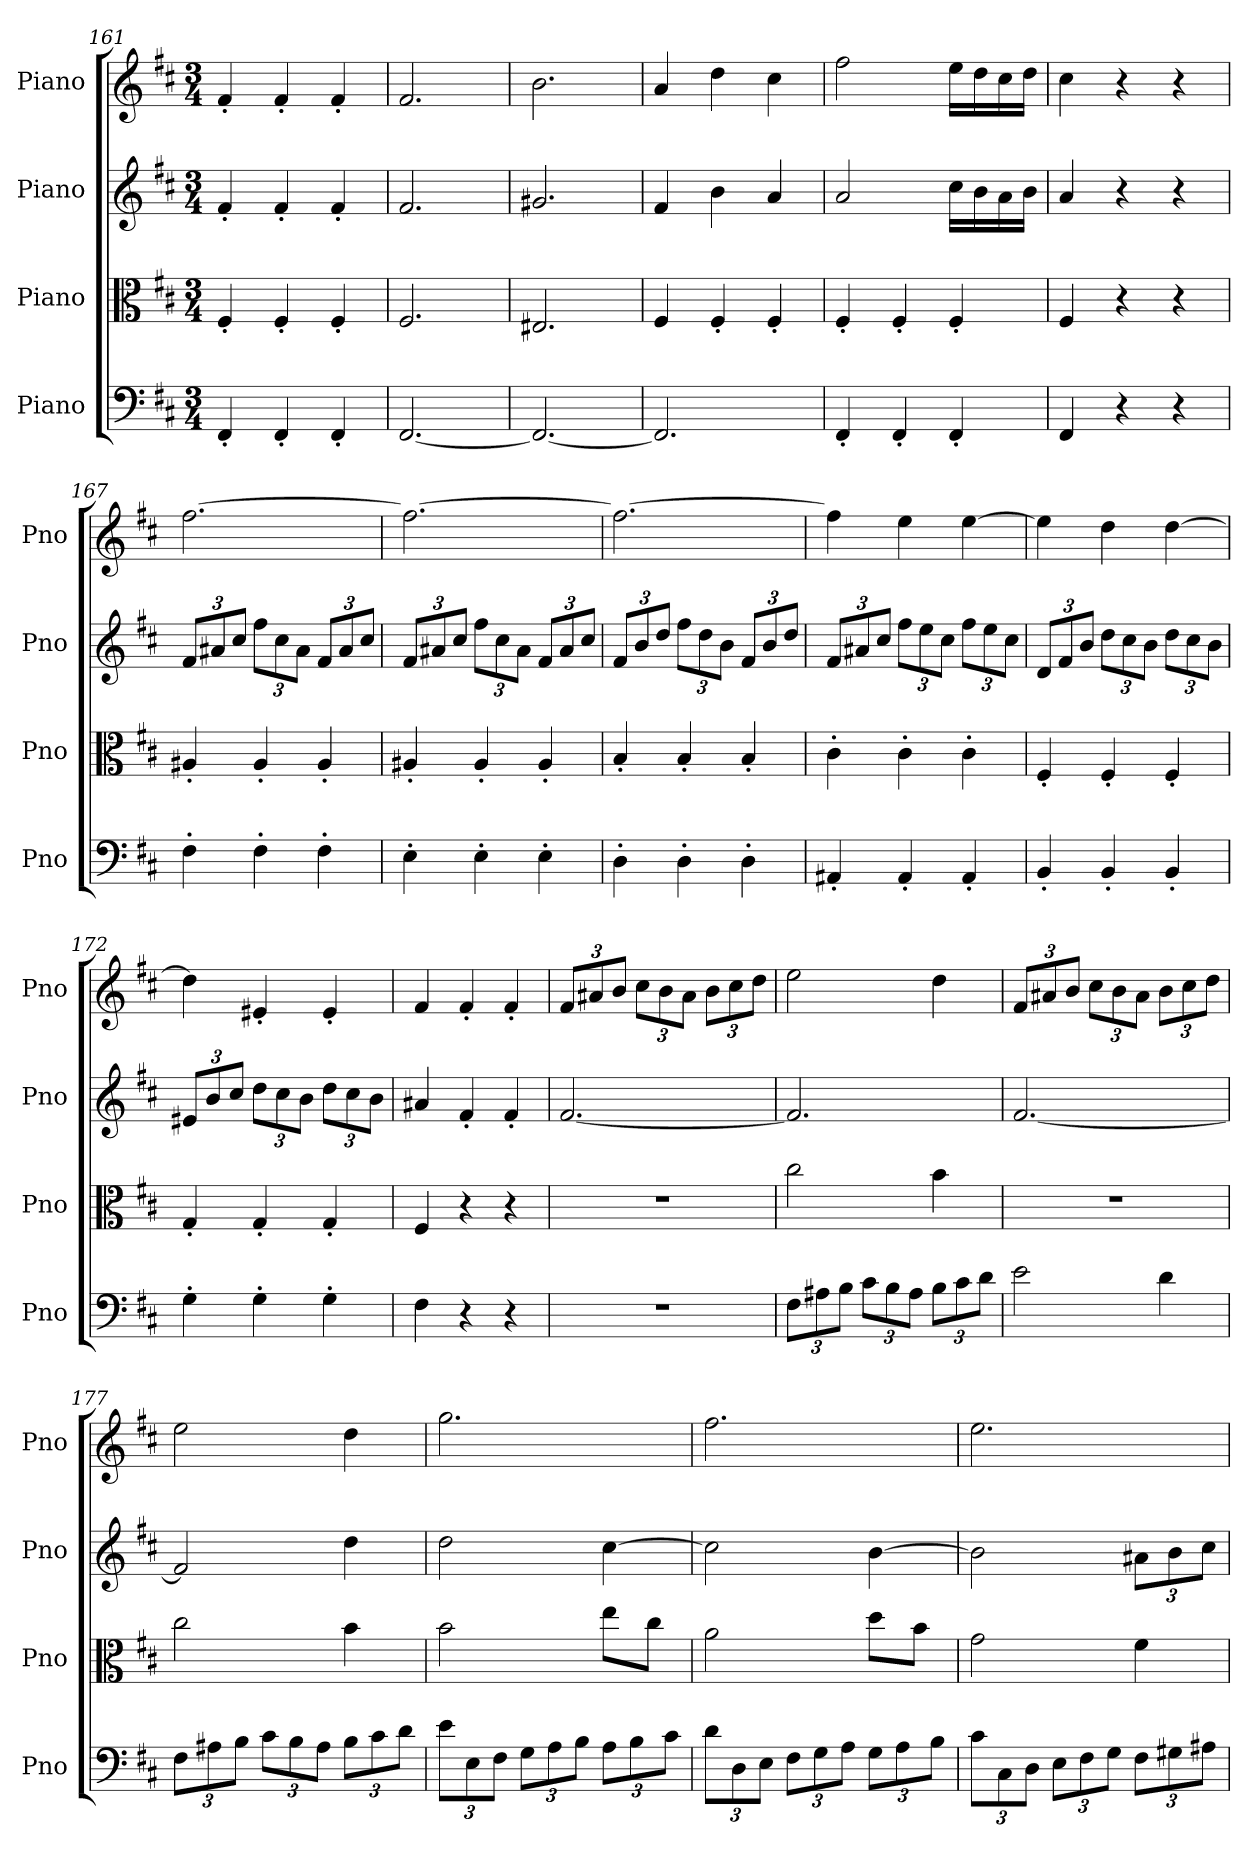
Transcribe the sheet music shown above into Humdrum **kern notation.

**kern	**kern	**kern	**kern
*part4	*part3	*part2	*part1
*staff4	*staff3	*staff2	*staff1
*I"Piano	*I"Piano	*I"Piano	*I"Piano
*I'Pno	*I'Pno	*I'Pno	*I'Pno
*clefF4	*clefC3	*clefG2	*clefG2
*k[f#c#]	*k[f#c#]	*k[f#c#]	*k[f#c#]
*M3/4	*M3/4	*M3/4	*M3/4
=161	=161	=161	=161
4FF#'/	4F#'/	4f#'/	4f#'/
4FF#'/	4F#'/	4f#'/	4f#'/
4FF#'/	4F#'/	4f#'/	4f#'/
=162	=162	=162	=162
[2.FF#/	2.F#/	2.f#/	2.f#/
=163	=163	=163	=163
2.FF#/_	2.E#X/	2.g#X/	2.b\
=164	=164	=164	=164
2.FF#/]	4F#/	4f#/	4a/
.	4F#'/	4b\	4dd\
.	4F#'/	4a/	4cc#\
=165	=165	=165	=165
4FF#'/	4F#'/	2a/	2ff#\
4FF#'/	4F#'/	.	.
4FF#'/	4F#'/	16cc#\LL	16ee\LL
.	.	16b\	16dd\
.	.	16a\	16cc#\
.	.	16b\JJ	16dd\JJ
=166	=166	=166	=166
4FF#/	4F#/	4a/	4cc#\
4r	4r	4r	4r
4r	4r	4r	4r
!!LO:PB:g=z
=167	=167	=167	=167
*	*	*Xbrackettup	*
4F#'\	4A#X'/	12f#/L	[2.ff#\
.	.	12a#X/	.
.	.	12cc#/J	.
4F#'\	4A#'/	12ff#\L	.
.	.	12cc#\	.
.	.	12a#\J	.
4F#'\	4A#'/	12f#/L	.
.	.	12a#/	.
.	.	12cc#/J	.
=168	=168	=168	=168
4E'\	4A#X'/	12f#/L	2.ff#\_
.	.	12a#X/	.
.	.	12cc#/J	.
4E'\	4A#'/	12ff#\L	.
.	.	12cc#\	.
.	.	12a#\J	.
4E'\	4A#'/	12f#/L	.
.	.	12a#/	.
.	.	12cc#/J	.
=169	=169	=169	=169
4D'\	4B'/	12f#/L	2.ff#\_
.	.	12b/	.
.	.	12dd/J	.
4D'\	4B'/	12ff#\L	.
.	.	12dd\	.
.	.	12b\J	.
4D'\	4B'/	12f#/L	.
.	.	12b/	.
.	.	12dd/J	.
=170	=170	=170	=170
4AA#X'/	4c#'\	12f#/L	4ff#\]
.	.	12a#X/	.
.	.	12cc#/J	.
4AA#'/	4c#'\	12ff#\L	4ee\
.	.	12ee\	.
.	.	12cc#\J	.
4AA#'/	4c#'\	12ff#\L	[4ee\
.	.	12ee\	.
.	.	12cc#\J	.
!!LO:LB:g=z
=171	=171	=171	=171
4BB'/	4F#'/	12d/L	4ee\]
.	.	12f#/	.
.	.	12b/J	.
4BB'/	4F#'/	12dd\L	4dd\
.	.	12cc#\	.
.	.	12b\J	.
4BB'/	4F#'/	12dd\L	[4dd\
.	.	12cc#\	.
.	.	12b\J	.
=172	=172	=172	=172
4G'\	4G'/	12e#X/L	4dd\]
.	.	12b/	.
.	.	12cc#/J	.
4G'\	4G'/	12dd\L	4e#X'/
.	.	12cc#\	.
.	.	12b\J	.
4G'\	4G'/	12dd\L	4e#'/
.	.	12cc#\	.
.	.	12b\J	.
=173	=173	=173	=173
4F#\	4F#/	4a#X/	4f#/
4r	4r	4f#'/	4f#'/
4r	4r	4f#'/	4f#'/
=174	=174	=174	=174
*	*	*	*Xbrackettup
2.r	2.r	[2.f#/	12f#/L
.	.	.	12a#X/
.	.	.	12b/J
.	.	.	12cc#\L
.	.	.	12b\
.	.	.	12a#\J
.	.	.	12b\L
.	.	.	12cc#\
.	.	.	12dd\J
=175	=175	=175	=175
*Xbrackettup	*	*	*
12F#\L	2cc#\	2.f#/]	2ee\
12A#X\	.	.	.
12B\J	.	.	.
12c#\L	.	.	.
12B\	.	.	.
12A#\J	.	.	.
12B\L	4b\	.	4dd\
12c#\	.	.	.
12d\J	.	.	.
!!LO:LB:g=z
=176	=176	=176	=176
2e\	2.r	[2.f#/	12f#/L
.	.	.	12a#X/
.	.	.	12b/J
.	.	.	12cc#\L
.	.	.	12b\
.	.	.	12a#\J
4d\	.	.	12b\L
.	.	.	12cc#\
.	.	.	12dd\J
=177	=177	=177	=177
12F#\L	2cc#\	2f#/]	2ee\
12A#X\	.	.	.
12B\J	.	.	.
12c#\L	.	.	.
12B\	.	.	.
12A#\J	.	.	.
12B\L	4b\	4dd\	4dd\
12c#\	.	.	.
12d\J	.	.	.
=178	=178	=178	=178
12e\L	2b\	2dd\	2.gg\
12E\	.	.	.
12F#\J	.	.	.
12G\L	.	.	.
12A\	.	.	.
12B\J	.	.	.
12A\L	8ee\L	[4cc#\	.
12B\	.	.	.
.	8cc#\J	.	.
12c#\J	.	.	.
=179	=179	=179	=179
12d\L	2a\	2cc#\]	2.ff#\
12D\	.	.	.
12E\J	.	.	.
12F#\L	.	.	.
12G\	.	.	.
12A\J	.	.	.
12G\L	8dd\L	[4b\	.
12A\	.	.	.
.	8b\J	.	.
12B\J	.	.	.
!!LO:PB:g=z
=180	=180	=180	=180
12c#\L	2g\	2b\]	2.ee\
12C#\	.	.	.
12D\J	.	.	.
12E\L	.	.	.
12F#\	.	.	.
12G\J	.	.	.
12F#\L	4f#\	12a#X\L	.
12G#X\	.	12b\	.
12A#X\J	.	12cc#\J	.
=	=	=	=
*-	*-	*-	*-
